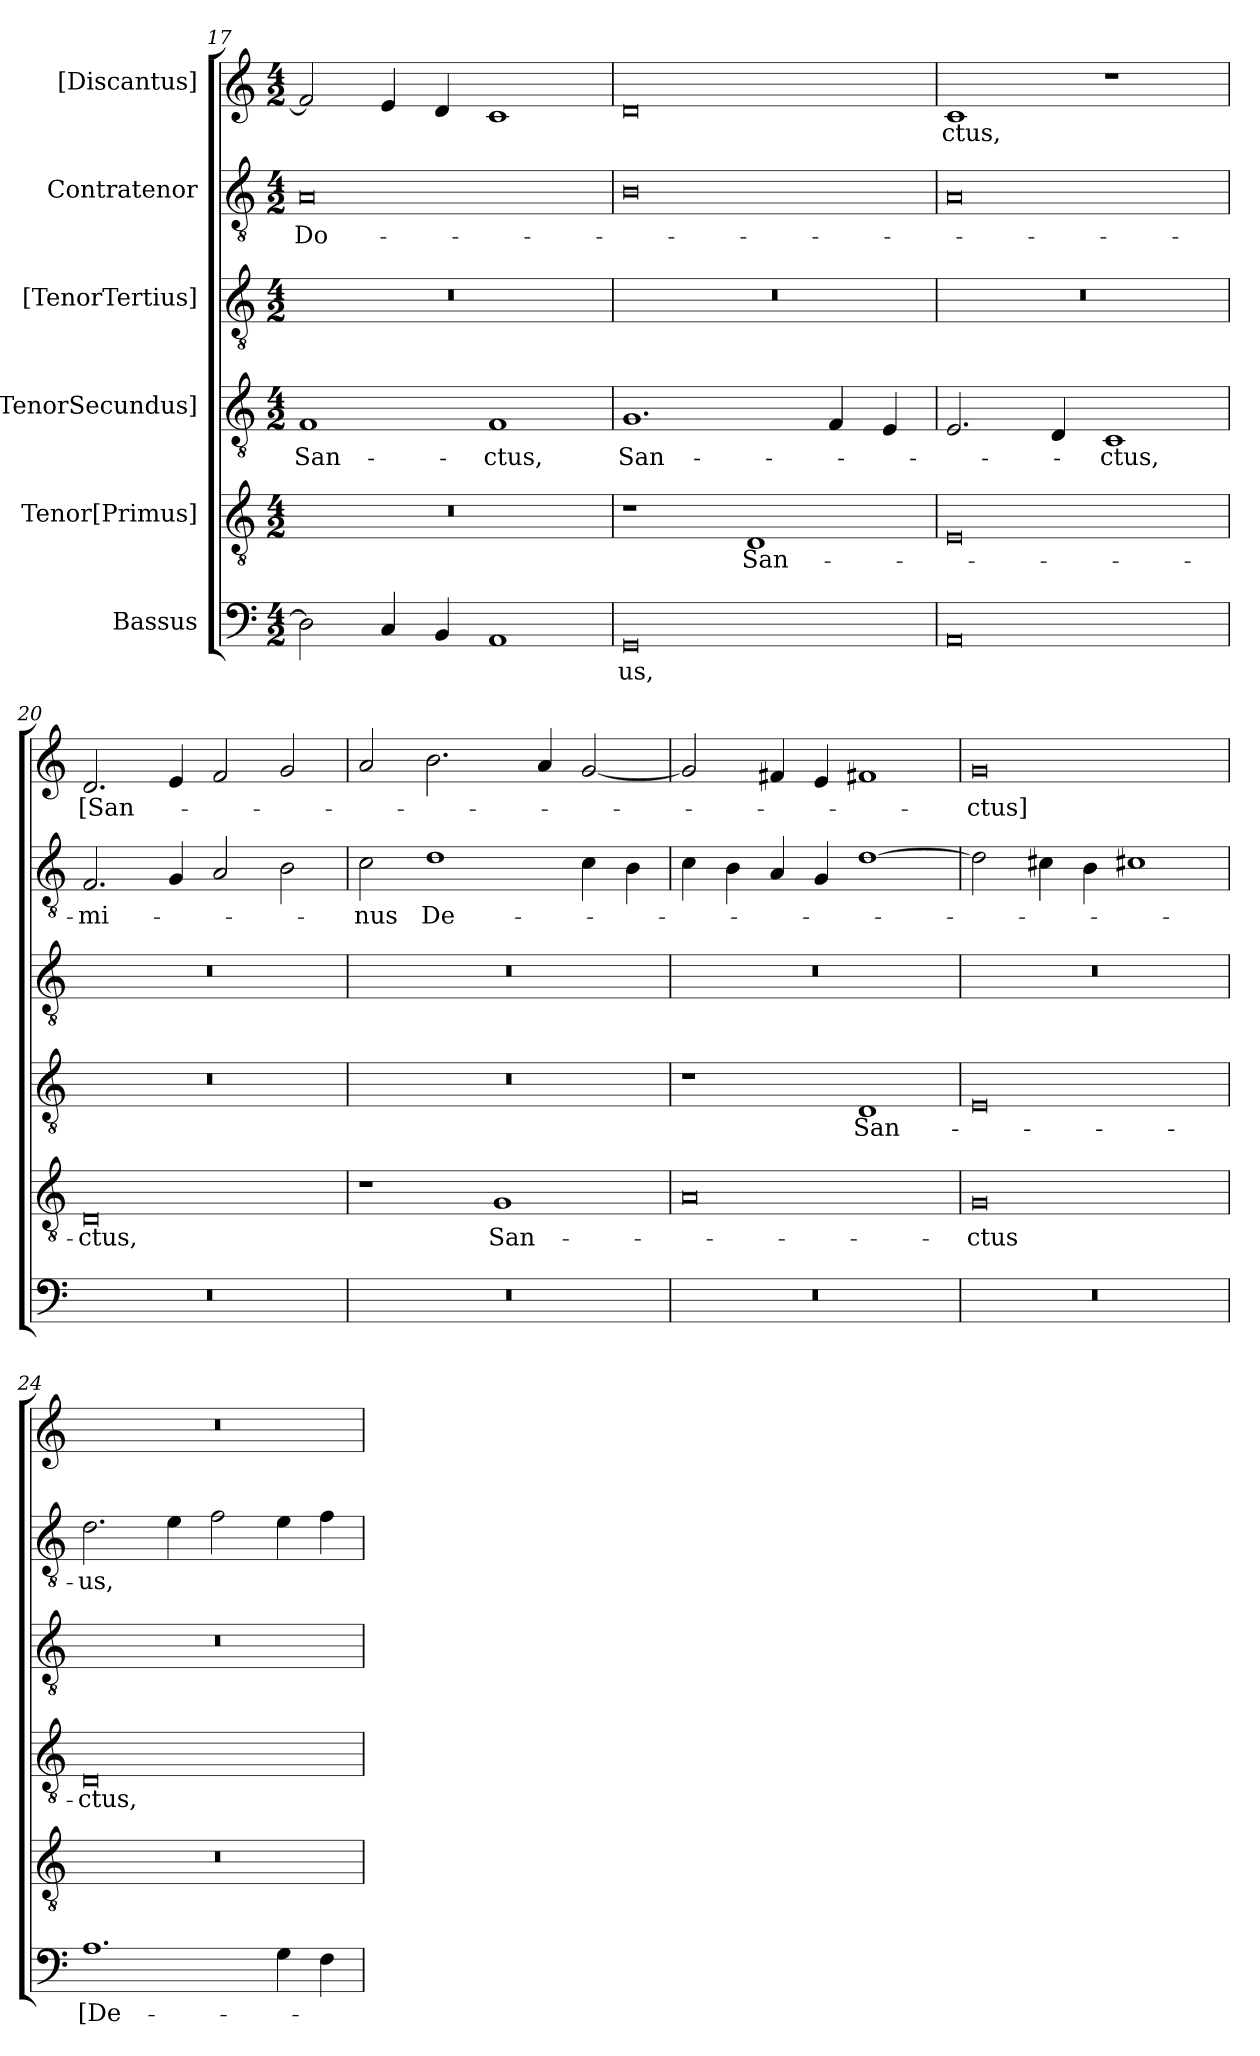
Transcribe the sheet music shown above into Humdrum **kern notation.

**kern	**text	**kern	**text	**kern	**text	**kern	**kern	**text	**kern	**text
*part6	*part6	*part5	*part5	*part4	*part4	*part3	*part2	*part2	*part1	*part1
*staff6	*staff6	*staff5	*staff5	*staff4	*staff4	*staff3	*staff2	*staff2	*staff1	*staff1
*I"Bassus	*	*I"Tenor[Primus]	*	*I"[TenorSecundus]	*	*I"[TenorTertius]	*I"Contratenor	*	*I"[Discantus]	*
*clefF4	*	*clefGv2	*	*clefGv2	*	*clefGv2	*clefGv2	*	*clefG2	*
*k[]	*	*k[]	*	*k[]	*	*k[]	*k[]	*	*k[]	*
*M4/2	*	*M4/2	*	*M4/2	*	*M4/2	*M4/2	*	*M4/2	*
=17	=17	=17	=17	=17	=17	=17	=17	=17	=17	=17
2D\]	.	0r	.	1F/	San-	0r	0A/	Do-	2f/]	.
4C/	.	.	.	.	.	.	.	.	4e/	.
4BB/	.	.	.	.	.	.	.	.	4d/	.
1AA/	.	.	.	1F/	-ctus,	.	.	.	1c/	.
=18	=18	=18	=18	=18	=18	=18	=18	=18	=18	=18
0GG/	-us,	1r	.	1.G/	San-	0r	0B\	.	0d/	.
.	.	1D/	San-	.	.	.	.	.	.	.
.	.	.	.	4F/	.	.	.	.	.	.
.	.	.	.	4E/	.	.	.	.	.	.
=19	=19	=19	=19	=19	=19	=19	=19	=19	=19	=19
0AA/	.	0E/	.	2.E/	.	0r	0A/	.	1c/	-ctus,
.	.	.	.	4D/	.	.	.	.	.	.
.	.	.	.	1C/	-ctus,	.	.	.	1r	.
=20	=20	=20	=20	=20	=20	=20	=20	=20	=20	=20
0r	.	0D/	-ctus,	0r	.	0r	2.F/	-mi-	2.d/	[San-
.	.	.	.	.	.	.	4G/	.	4e/	.
.	.	.	.	.	.	.	2A/	.	2f/	.
.	.	.	.	.	.	.	2B\	.	2g/	.
=21	=21	=21	=21	=21	=21	=21	=21	=21	=21	=21
0r	.	1r	.	0r	.	0r	2c\	-nus	2a/	.
.	.	.	.	.	.	.	1d\	De-	2.b\	.
.	.	1G/	San-	.	.	.	.	.	.	.
.	.	.	.	.	.	.	.	.	4a/	.
.	.	.	.	.	.	.	4c\	.	[2g/	.
.	.	.	.	.	.	.	4B\	.	.	.
=22	=22	=22	=22	=22	=22	=22	=22	=22	=22	=22
0r	.	0A/	.	1r	.	0r	4c\	.	2g/]	.
.	.	.	.	.	.	.	4B\	.	.	.
.	.	.	.	.	.	.	4A/	.	4f#X/	.
.	.	.	.	.	.	.	4G/	.	4e/	.
.	.	.	.	1D/	San-	.	[1d\	.	1f#X/	.
=23	=23	=23	=23	=23	=23	=23	=23	=23	=23	=23
0r	.	0G/	-ctus	0E/	.	0r	2d\]	.	0g/	-ctus]
.	.	.	.	.	.	.	4c#X\	.	.	.
.	.	.	.	.	.	.	4B\	.	.	.
.	.	.	.	.	.	.	1c#X\	.	.	.
=24	=24	=24	=24	=24	=24	=24	=24	=24	=24	=24
1.A\	[De-	0r	.	0D/	-ctus,	0r	2.d\	-us,	0r	.
.	.	.	.	.	.	.	4e\	.	.	.
.	.	.	.	.	.	.	2f\	.	.	.
4G\	.	.	.	.	.	.	4e\	.	.	.
4F\	.	.	.	.	.	.	4f\	.	.	.
=	=	=	=	=	=	=	=	=	=	=
*-	*-	*-	*-	*-	*-	*-	*-	*-	*-	*-
